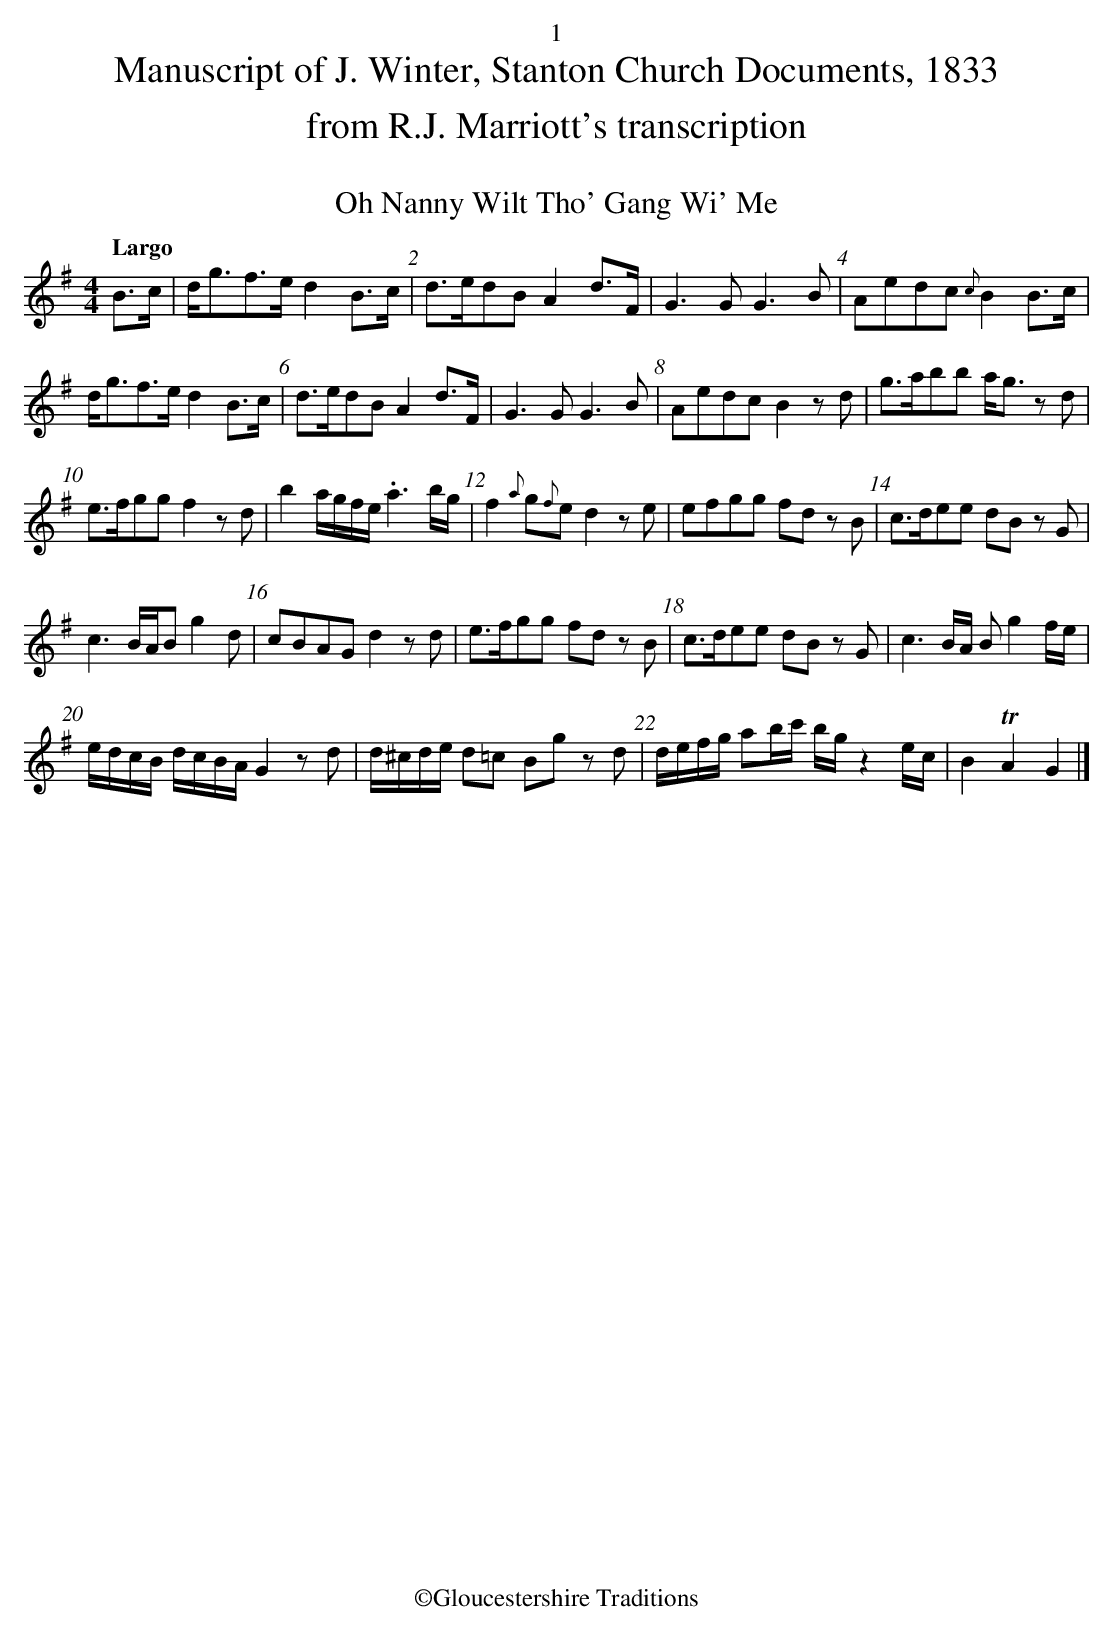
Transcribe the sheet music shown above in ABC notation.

X:1
T:Oh Nanny Wilt Tho' Gang Wi' Me
M:4/4
L:1/8
K:G
Q:"Largo"
B>c|d<gf>e d2B>c|d>edBA2d>F|G3GG3B|Aedc {c}B2B>c|
d<gf>ed2B>c|d>edBA2d>F|G3G G3B|AedcB2zd|g>abb a<g zd|
e>fgg f2zd|b2 a/g/f/e/.a3b/g/|f2{a}g{f}ed2ze|efgg fd zB|c>dee dB zG|
c3 B/A/B g2d|cBAG d2 zd|e>fgg fd zB|c>dee dB zG|c3 B/A/ B g2 f/e/|
e/d/c/B/ d/c/B/A/ G2 zd|d/^c/d/e/ d=c Bg zd|d/e/f/g/ ab/c'/ b/g/ z2 e/c/|B2TA2G2|]
